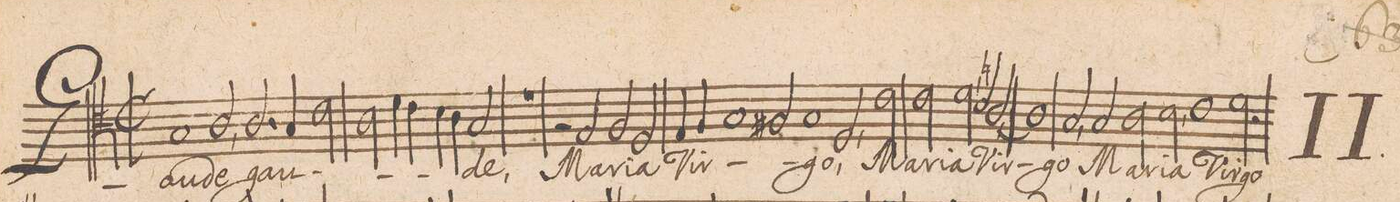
**kern	**text
*I"TENOR.	*
*clefC4	*
*k[]	*
*met(c|)	*
*M2/1	*
1G/	Gau-
2A,</	-de
2.A/	gau-
=2-	=2-
4G/	.
*2\right	*
2c\	.
2A\	.
4d\	.
4c\	.
=3-	=3-
4B\	.
4A\	.
2G/	-de,
1r	.
=4-	=4-
2r	.
2E/	Ma-
2F/	-ri-
2D/	-a
=5-	=5-
4E/	Vir-
4F/	.
1G/	.
2F#X/	.
=6-	=6-
1G/	.
2D,</	-go,
2c\	Ma-
=7-	=7-
2c\	-ri-
2d,<\	-a
2Bn/	Vir-
[2A/	.
=8-	=8-
1A\]	.
2G,</	-go
2G/	Ma-
=9-	=9-
2A\	-ri-
2B,<\	-a
1c\	Vir-
=10-	=10-
2d\	-go
2r	.
*-	*-
